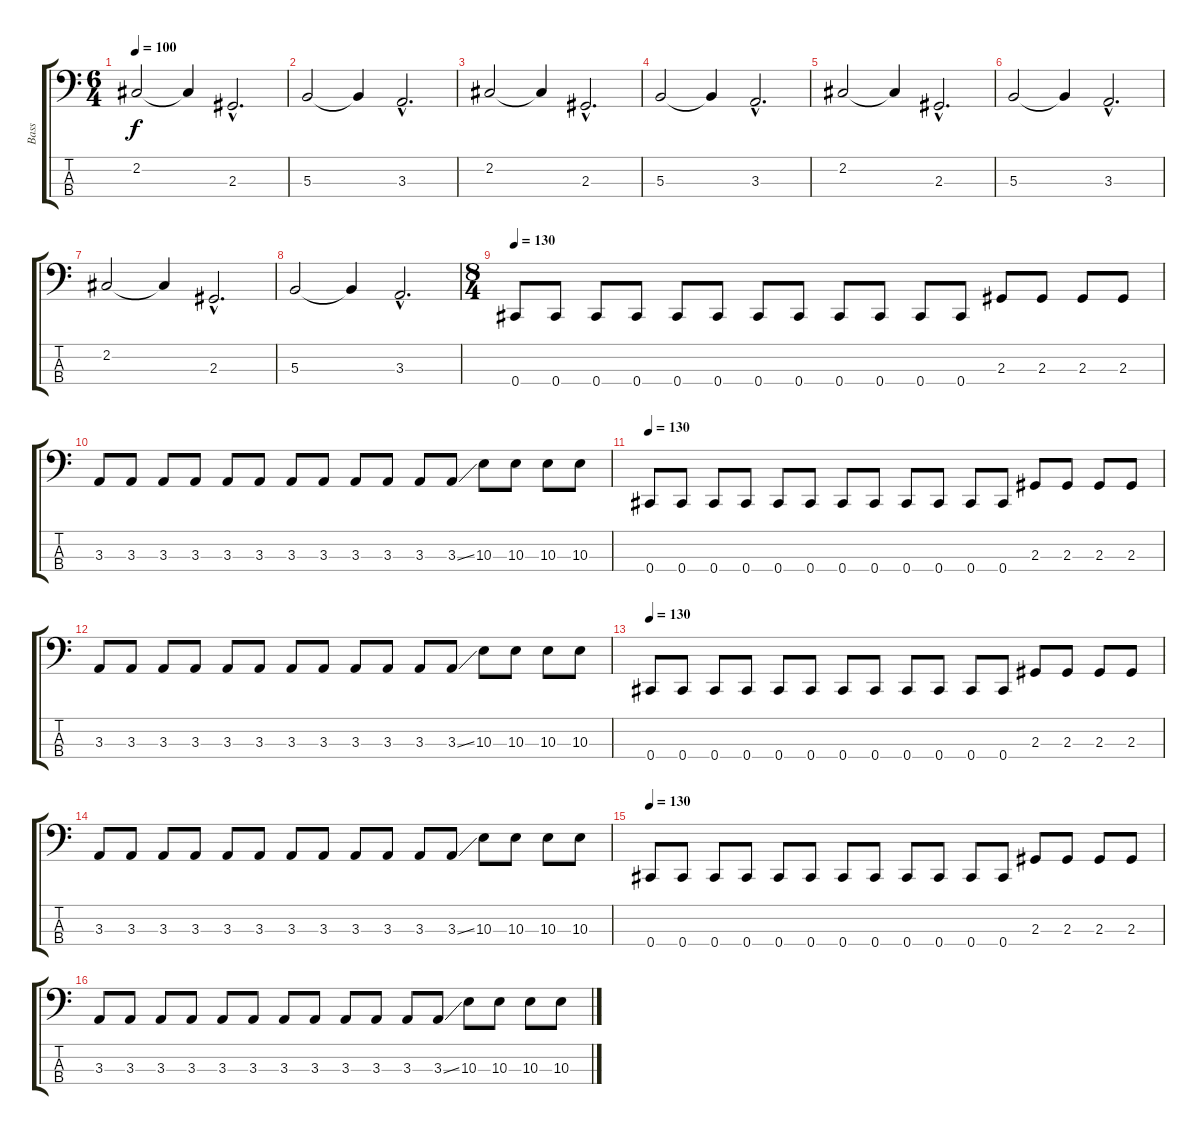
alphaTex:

\track ("Bass" "Bass") {instrument electricbasspick}
\staff {score tabs}
\tuning (E2 B1 Gb1 Db1) {hide}
\ts (6 4)
\tempo 100
\clef f4
\ks c
2.2.2{dy f} 2.2{t}.4 2.3{hac}.2{d} |
5.3.2 5.3{t}.4 3.3{hac}.2{d} |
2.2.2 2.2{t}.4 2.3{hac}.2{d} |
5.3.2 5.3{t}.4 3.3{hac}.2{d} |
2.2.2 2.2{t}.4 2.3{hac}.2{d} |
5.3.2 5.3{t}.4 3.3{hac}.2{d} |
2.2.2 2.2{t}.4 2.3{hac}.2{d} |
5.3.2 5.3{t}.4 3.3{hac}.2{d} |
\ts (8 4)
\tempo 130
0.4.8 0.4.8 0.4.8 0.4.8 0.4.8 0.4.8 0.4.8 0.4.8 0.4.8 0.4.8 0.4.8 0.4.8 2.3.8 2.3.8 2.3.8 2.3.8 |
3.3.8 3.3.8 3.3.8 3.3.8 3.3.8 3.3.8 3.3.8 3.3.8 3.3.8 3.3.8 3.3.8 3.3{ss}.8 10.3.8 10.3.8 10.3.8 10.3.8 |
\tempo 130
0.4.8 0.4.8 0.4.8 0.4.8 0.4.8 0.4.8 0.4.8 0.4.8 0.4.8 0.4.8 0.4.8 0.4.8 2.3.8 2.3.8 2.3.8 2.3.8 |
3.3.8 3.3.8 3.3.8 3.3.8 3.3.8 3.3.8 3.3.8 3.3.8 3.3.8 3.3.8 3.3.8 3.3{ss}.8 10.3.8 10.3.8 10.3.8 10.3.8 |
\tempo 130
0.4.8 0.4.8 0.4.8 0.4.8 0.4.8 0.4.8 0.4.8 0.4.8 0.4.8 0.4.8 0.4.8 0.4.8 2.3.8 2.3.8 2.3.8 2.3.8 |
3.3.8 3.3.8 3.3.8 3.3.8 3.3.8 3.3.8 3.3.8 3.3.8 3.3.8 3.3.8 3.3.8 3.3{ss}.8 10.3.8 10.3.8 10.3.8 10.3.8 |
\tempo 130
0.4.8 0.4.8 0.4.8 0.4.8 0.4.8 0.4.8 0.4.8 0.4.8 0.4.8 0.4.8 0.4.8 0.4.8 2.3.8 2.3.8 2.3.8 2.3.8 |
3.3.8 3.3.8 3.3.8 3.3.8 3.3.8 3.3.8 3.3.8 3.3.8 3.3.8 3.3.8 3.3.8 3.3{ss}.8 10.3.8 10.3.8 10.3.8 10.3.8
